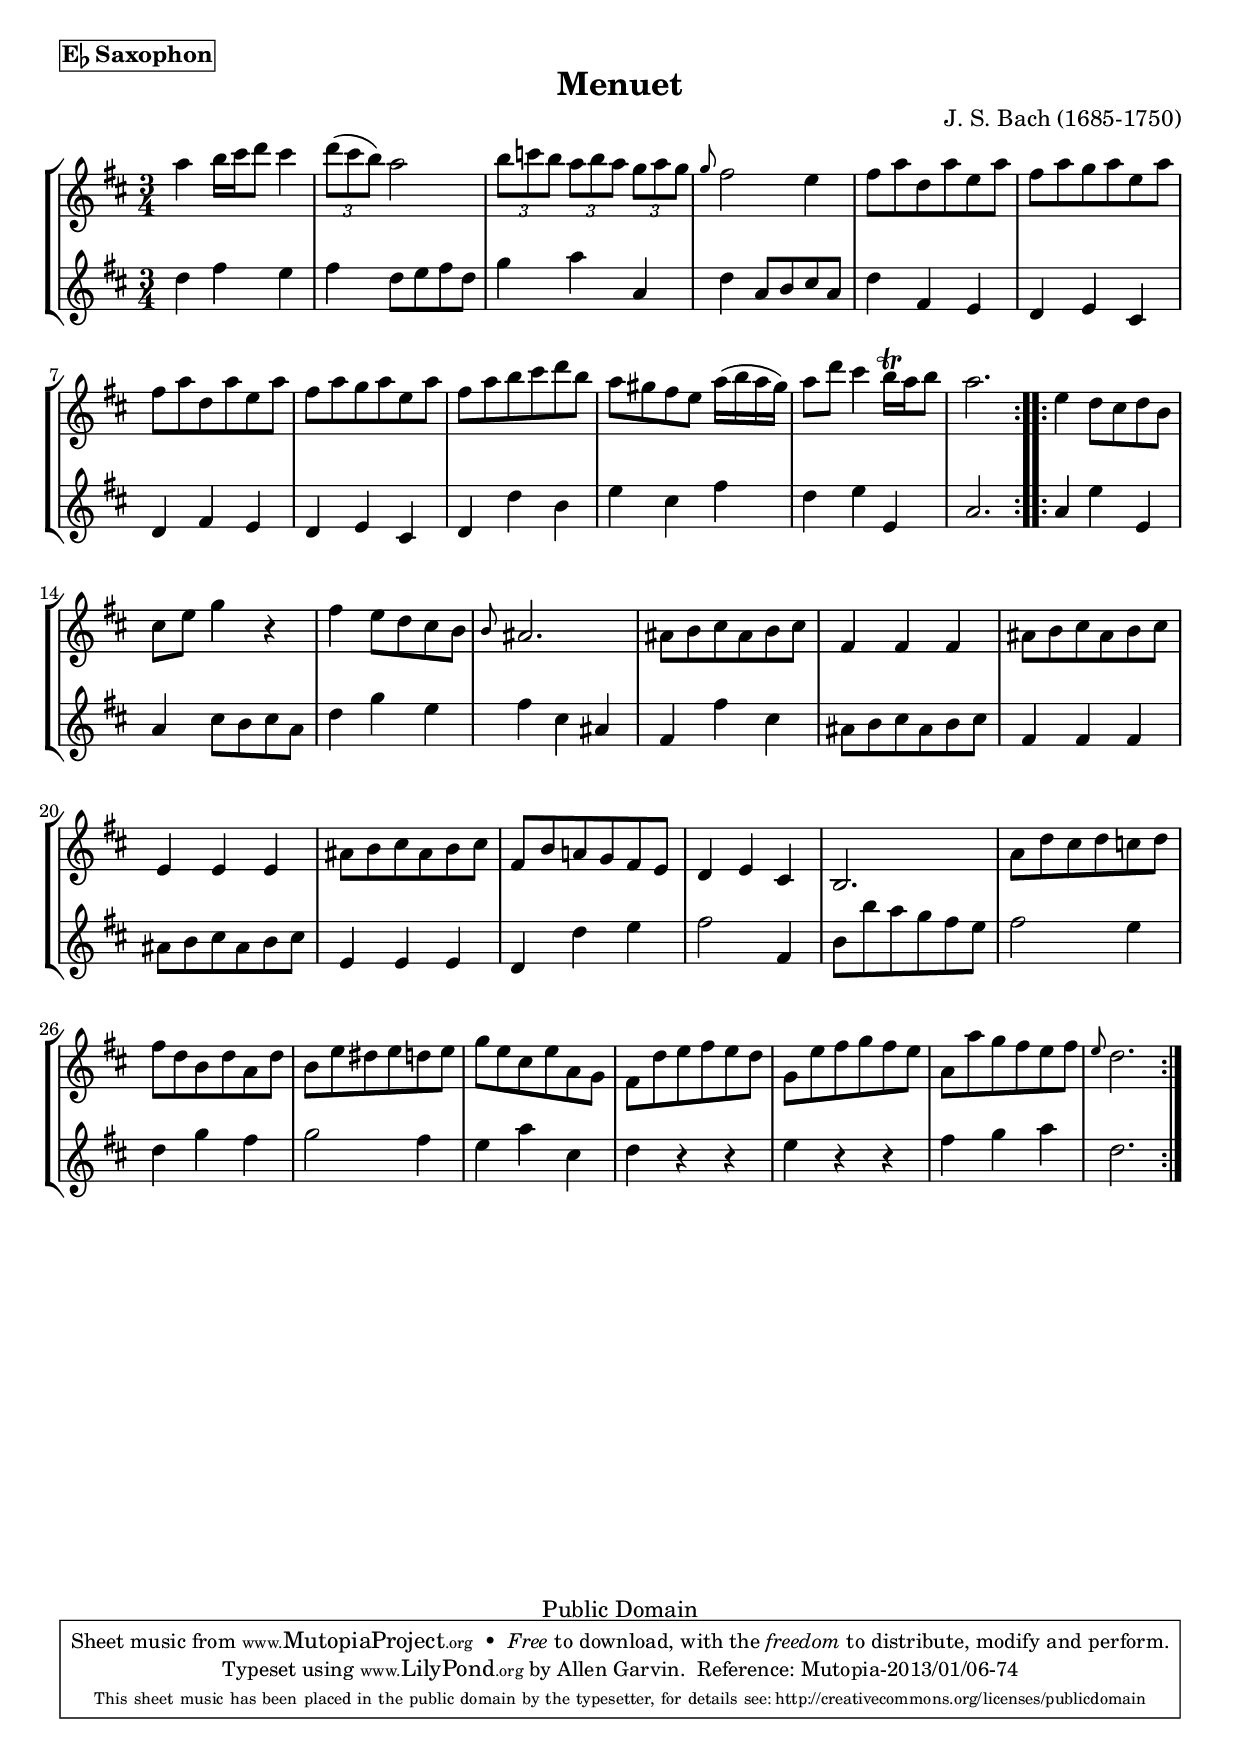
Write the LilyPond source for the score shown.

\version "2.16.1"

\header {
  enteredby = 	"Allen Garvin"
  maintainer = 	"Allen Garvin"
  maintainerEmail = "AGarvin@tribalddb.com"
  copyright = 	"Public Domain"
  filename = 	"anna-magdalena-03.ly"
  title = 	"Menuet"
  opus = 	"BWV Anh. 113"
  composer =   "J. S. Bach (1685-1750)"
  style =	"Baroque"
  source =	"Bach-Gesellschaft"
  instrument = \markup \concat { "E" \flat " Saxophon" }
  
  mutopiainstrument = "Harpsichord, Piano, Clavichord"
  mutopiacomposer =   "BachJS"
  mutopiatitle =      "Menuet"
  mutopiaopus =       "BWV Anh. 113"

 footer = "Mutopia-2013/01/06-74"
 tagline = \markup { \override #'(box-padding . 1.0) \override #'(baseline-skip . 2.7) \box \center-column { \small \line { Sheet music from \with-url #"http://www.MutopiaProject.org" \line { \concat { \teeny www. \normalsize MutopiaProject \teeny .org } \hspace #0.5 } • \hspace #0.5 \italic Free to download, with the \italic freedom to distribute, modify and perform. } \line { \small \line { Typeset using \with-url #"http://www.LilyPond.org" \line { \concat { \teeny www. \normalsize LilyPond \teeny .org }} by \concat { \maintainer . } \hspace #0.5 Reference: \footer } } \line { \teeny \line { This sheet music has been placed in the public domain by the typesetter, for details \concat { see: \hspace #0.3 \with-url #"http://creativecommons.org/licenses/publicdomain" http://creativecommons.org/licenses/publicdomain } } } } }
}

\include "../paper/paper.ly"

voiceone =  \relative c'' {
  \clef "treble"
  \time 3/4
  \key f \major

  \repeat "volta" 2 {
    c4  d16 e f8 e4 |
     \times 2/3 {f8( e  d)} c2 | %A grace might be missing here
     \times 2/3 { d8 ees d }  \times 2/3 {c d c }  \times 2/3 {bes c bes} |
    \grace bes8 a2 g4 |
     a8 c f, c' g c |
     a c bes c g c |
     a c f, c' g c |
     a c bes c g c |
     a c d e f d |
     c b a g  c16( d c  b) |
     c8 f e4  d16\trill c d8 |
    c2. |
  }
  \repeat "volta" 2 {
    g4  f8 e f d |
     e g bes4 r |
    a  g8 f e d |
    \grace d8 cis2. |
     cis8 d e cis d e |
    a,4 a a |
     cis8 d e cis d e |
    g,4 g g |
     cis8 d e cis d e |
     a, d c! bes a g |
    f4 g e |
    d2. |
     c'8 f e f ees f |
     a f d f c f |
     d g fis g f g |
     bes g e g c, bes |
     a f' g a g f |
     bes, g' a bes a g |
     c, c' bes a g a |
    \grace g8 f2. |
  }
}

voicetwo =  \relative c {
  \time 3/4
  \key f \major
  \clef "treble" 

  \repeat "volta" 2 {
    f4 a g |
    a  f8 g a f |
    bes4 c c, |
    f  c8 d e c |
    f4 a, g |
    f g e |
    f a g |
    f g e |
    f f' d |
    g e a |
    f g g, |
    c2. |
  }
  \repeat "volta" 2 {
    c4 g' g, |
    c  e8 d e c |
    f4 bes g |
    a e cis |
    a a' e |
     cis8 d e cis d e |
    a,4 a a |
     cis8 d e cis d e |
    g,4 g g |
    f f' g |
    a2 a,4 |
     d8 d' c bes a g |
    a2 g4 |
    f bes a |
    bes2 a4 |
    g c e, |
    f r r |
    g r r |
    a bes c |
    f,2. |
  }
}
  
#(define (naturalize-pitch p)
   (let ((o (ly:pitch-octave p))
         (a (* 4 (ly:pitch-alteration p)))
         ;; alteration, a, in quarter tone steps,
         ;; for historical reasons
         (n (ly:pitch-notename p)))
     (cond
      ((and (> a 1) (or (eq? n 6) (eq? n 2)))
       (set! a (- a 2))
       (set! n (+ n 1)))
      ((and (< a -1) (or (eq? n 0) (eq? n 3)))
       (set! a (+ a 2))
       (set! n (- n 1))))
     (cond
      ((> a 2) (set! a (- a 4)) (set! n (+ n 1)))
      ((< a -2) (set! a (+ a 4)) (set! n (- n 1))))
     (if (< n 0) (begin (set! o (- o 1)) (set! n (+ n 7))))
     (if (> n 6) (begin (set! o (+ o 1)) (set! n (- n 7))))
     (ly:make-pitch o n (/ a 4))))

#(define (naturalize music)
   (let ((es (ly:music-property music 'elements))
         (e (ly:music-property music 'element))
         (p (ly:music-property music 'pitch)))
     (if (pair? es)
         (ly:music-set-property!
          music 'elements
          (map (lambda (x) (naturalize x)) es)))
     (if (ly:music? e)
         (ly:music-set-property!
          music 'element
          (naturalize e)))
     (if (ly:pitch? p)
         (begin
           (set! p (naturalize-pitch p))
           (ly:music-set-property! music 'pitch p)))
     music))

naturalizeMusic =
#(define-music-function (parser location m)
   (ly:music?)
   (naturalize m))



\score {
    \new StaffGroup 
  <<
    \new Staff
    {
    \set Staff.midiInstrument = "alto sax"
    \naturalizeMusic {\transpose es c' \voiceone}
    }
    \new Staff
    {
    \set Staff.midiInstrument = "alto sax"
    \naturalizeMusic {\transpose es c'' \voicetwo}
    }
  >>

  \layout{}
  
  \midi {
    \tempo 4 = 120
    }


}

